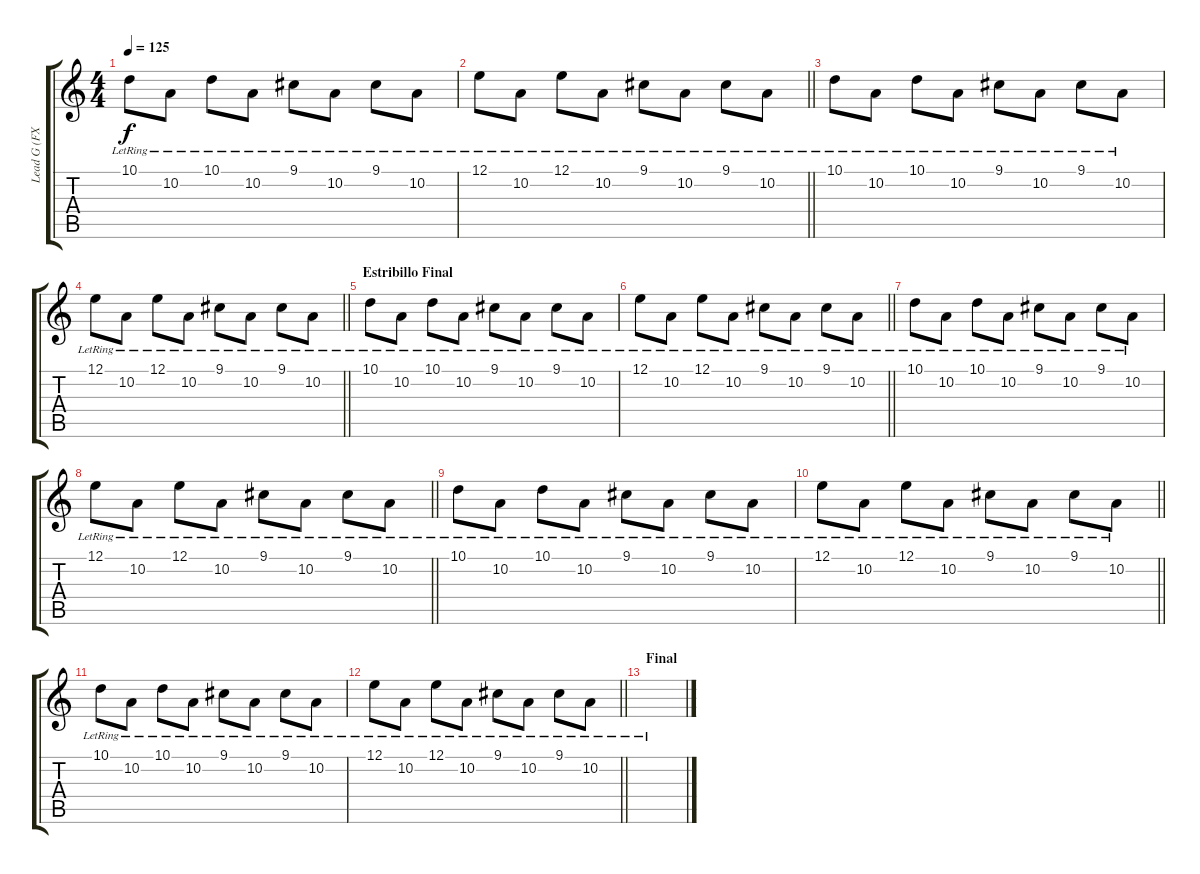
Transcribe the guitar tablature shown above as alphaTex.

\track ("Lead G (FX Reverb)" "Lead G (FX") {instrument pad4choir}
\staff {score tabs}
\tuning (E4 B3 G3 D3 A2 E2) {hide}
\ts (4 4)
\tempo 125
\clef g2
\ks c
10.1{lr}.8{dy f} 10.2{lr}.8 10.1{lr}.8 10.2{lr}.8 9.1{lr}.8 10.2{lr}.8 9.1{lr}.8 10.2{lr}.8 |
\barLineRight lightlight
12.1{lr}.8 10.2{lr}.8 12.1{lr}.8 10.2{lr}.8 9.1{lr}.8 10.2{lr}.8 9.1{lr}.8 10.2{lr}.8 |
10.1{lr}.8 10.2{lr}.8 10.1{lr}.8 10.2{lr}.8 9.1{lr}.8 10.2{lr}.8 9.1{lr}.8 10.2{lr}.8 |
\barLineRight lightlight
12.1{lr}.8 10.2{lr}.8 12.1{lr}.8 10.2{lr}.8 9.1{lr}.8 10.2{lr}.8 9.1{lr}.8 10.2{lr}.8 |
\section ("" "Estribillo Final")
10.1{lr}.8 10.2{lr}.8 10.1{lr}.8 10.2{lr}.8 9.1{lr}.8 10.2{lr}.8 9.1{lr}.8 10.2{lr}.8 |
\barLineRight lightlight
12.1{lr}.8 10.2{lr}.8 12.1{lr}.8 10.2{lr}.8 9.1{lr}.8 10.2{lr}.8 9.1{lr}.8 10.2{lr}.8 |
10.1{lr}.8 10.2{lr}.8 10.1{lr}.8 10.2{lr}.8 9.1{lr}.8 10.2{lr}.8 9.1{lr}.8 10.2{lr}.8 |
\barLineRight lightlight
12.1{lr}.8 10.2{lr}.8 12.1{lr}.8 10.2{lr}.8 9.1{lr}.8 10.2{lr}.8 9.1{lr}.8 10.2{lr}.8 |
10.1{lr}.8 10.2{lr}.8 10.1{lr}.8 10.2{lr}.8 9.1{lr}.8 10.2{lr}.8 9.1{lr}.8 10.2{lr}.8 |
\barLineRight lightlight
12.1{lr}.8 10.2{lr}.8 12.1{lr}.8 10.2{lr}.8 9.1{lr}.8 10.2{lr}.8 9.1{lr}.8 10.2{lr}.8 |
10.1{lr}.8 10.2{lr}.8 10.1{lr}.8 10.2{lr}.8 9.1{lr}.8 10.2{lr}.8 9.1{lr}.8 10.2{lr}.8 |
\barLineRight lightlight
12.1{lr}.8 10.2{lr}.8 12.1{lr}.8 10.2{lr}.8 9.1{lr}.8 10.2{lr}.8 9.1{lr}.8 10.2{lr}.8 |
\section ("" "Final")
